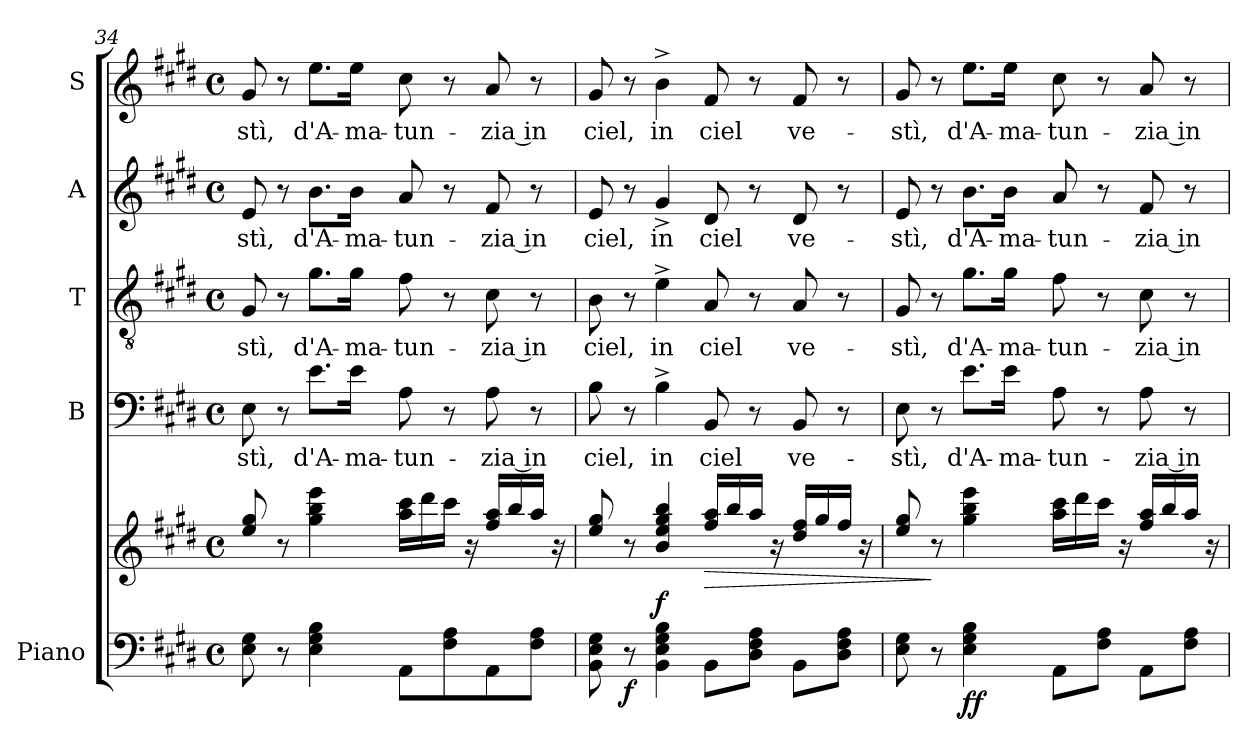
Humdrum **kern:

**kern	**kern	**dynam	**kern	**text	**kern	**text	**kern	**text	**kern	**text
*part5	*part5	*part5	*part4	*part4	*part3	*part3	*part2	*part2	*part1	*part1
*staff6	*staff5	*staff5/6	*staff4	*staff4	*staff3	*staff3	*staff2	*staff2	*staff1	*staff1
*I"Piano	*	*	*I"B	*	*I"T	*	*I"A	*	*I"S	*
*I'Pno	*	*	*I'B	*	*I'T	*	*I'A	*	*I'S	*
!!LO:LB:g=z
*clefF4	*clefG2	*	*clefF4	*	*clefGv2	*	*clefG2	*	*clefG2	*
*k[f#c#g#d#]	*k[f#c#g#d#]	*	*k[f#c#g#d#]	*	*k[f#c#g#d#]	*	*k[f#c#g#d#]	*	*k[f#c#g#d#]	*
*M4/4	*M4/4	*	*M4/4	*	*M4/4	*	*M4/4	*	*M4/4	*
*met(c)	*met(c)	*	*met(c)	*	*met(c)	*	*met(c)	*	*met(c)	*
=34	=34	=34	=34	=34	=34	=34	=34	=34	=34	=34
8E\ 8G#\	8ee/ 8gg#/	.	8E\	-stì,	8G#/	-stì,	8e/	-stì,	8g#/	-stì,
8r	8r	.	8r	.	8r	.	8r	.	8r	.
4E\ 4G#\ 4B\	4gg#\ 4bb\ 4eee\	.	8.e\L	d'A-	8.g#\L	d'A-	8.b\L	d'A-	8.ee\L	d'A-
.	.	.	16e\Jk	-ma-	16g#\Jk	-ma-	16b\Jk	-ma-	16ee\Jk	-ma-
8AA\L	16aa\ 16ccc#\LL	.	8A\	-tun-	8f#\	-tun-	8a/	-tun-	8cc#\	-tun-
.	16ddd#\	.	.	.	.	.	.	.	.	.
8F#\ 8A\	16ccc#\JJ	.	8r	.	8r	.	8r	.	8r	.
.	16r	.	.	.	.	.	.	.	.	.
8AA\	16ff#/ 16aa/LL	.	8A\	-zia in	8c#\	-zia in	8f#/	-zia in	8a/	-zia in
.	16bb/	.	.	.	.	.	.	.	.	.
8F#\ 8A\J	16aa/JJ	.	8r	.	8r	.	8r	.	8r	.
.	16r	.	.	.	.	.	.	.	.	.
=35	=35	=35	=35	=35	=35	=35	=35	=35	=35	=35
8BB\ 8E\ 8G#\	8ee/ 8gg#/	.	8B\	ciel,	8B\	ciel,	8e/	ciel,	8g#/	ciel,
!	!	!LO:DY:b=2	!	!	!	!	!	!	!	!
8r	8r	f	8r	.	8r	.	8r	.	8r	.
!	!	!LO:DY:a=2	!	!	!	!	!	!	!	!
4BB\ 4E\ 4G#\ 4B\	4b/ 4ee/ 4gg#/ 4bb/	f	4B^\	in	4e^\	in	4g#^/	in	4b^\	in
!	!	!LO:HP:b	!	!	!	!	!	!	!	!
8BB\L	16ff#/ 16aa/LL	>	8BB/	ciel	8A/	ciel	8d#/	ciel	8f#/	ciel
.	16bb/	.	.	.	.	.	.	.	.	.
8D#\ 8F#\ 8A\J	16aa/JJ	.	8r	.	8r	.	8r	.	8r	.
.	16r	.	.	.	.	.	.	.	.	.
8BB\L	16dd#/ 16ff#/LL	.	8BB/	ve-	8A/	ve-	8d#/	ve-	8f#/	ve-
.	16gg#/	.	.	.	.	.	.	.	.	.
8D#\ 8F#\ 8A\J	16ff#/JJ	.	8r	.	8r	.	8r	.	8r	.
.	16r	.	.	.	.	.	.	.	.	.
=36	=36	=36	=36	=36	=36	=36	=36	=36	=36	=36
8E\ 8G#\	8ee/ 8gg#/	.	8E\	-stì,	8G#/	-stì,	8e/	-stì,	8g#/	-stì,
8r	8r	]	8r	.	8r	.	8r	.	8r	.
!	!	!LO:DY:b=2	!	!	!	!	!	!	!	!
!	!	!LO:DY:n=1:b	!	!	!	!	!	!	!	!
4E\ 4G#\ 4B\	4gg#\ 4bb\ 4eee\	f f	8.e\L	d'A-	8.g#\L	d'A-	8.b\L	d'A-	8.ee\L	d'A-
.	.	.	16e\Jk	-ma-	16g#\Jk	-ma-	16b\Jk	-ma-	16ee\Jk	-ma-
8AA\L	16aa\ 16ccc#\LL	.	8A\	-tun-	8f#\	-tun-	8a/	-tun-	8cc#\	-tun-
.	16ddd#\	.	.	.	.	.	.	.	.	.
8F#\ 8A\J	16ccc#\JJ	.	8r	.	8r	.	8r	.	8r	.
.	16r	.	.	.	.	.	.	.	.	.
8AA\L	16ff#/ 16aa/LL	.	8A\	-zia in	8c#\	-zia in	8f#/	-zia in	8a/	-zia in
.	16bb/	.	.	.	.	.	.	.	.	.
8F#\ 8A\J	16aa/JJ	.	8r	.	8r	.	8r	.	8r	.
.	16r	.	.	.	.	.	.	.	.	.
=	=	=	=	=	=	=	=	=	=	=
*-	*-	*-	*-	*-	*-	*-	*-	*-	*-	*-
